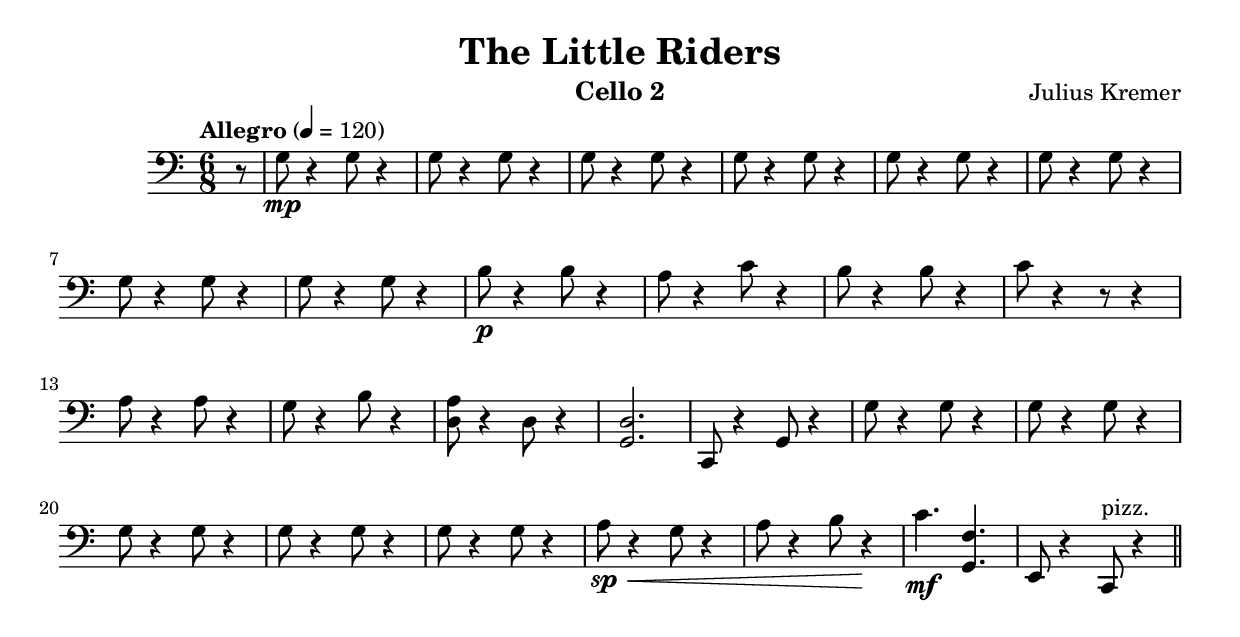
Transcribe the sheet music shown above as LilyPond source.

#(set-default-paper-size "a4")
\version "2.10.33"
\header {
  title = "The Little Riders"
  composer = "Julius Kremer"
  instrument = "Cello 2"
}

celloOne = \new Voice { \relative c' {
%\set Staff.instrumentName = "Cello 1  "
%%  \set Staff.shortInstrumentName = "C1 "
  \clef bass
  \key c \major
  \time 6/8
  \set Staff.midiInstrument = "cello"

\set Score.markFormatter = #format-mark-box-numbers

\tempo "Allegro" 4 = 120
\partial 8 g8|e8\mf e8 f8 g8 c8 b8|c8 r8 g8 g8 r8 c8| d8 r8 g,8 g8 r8 f8| e8 r8 a8 g8 r8 g8|e8 e8 f8 g8 c8 b8|%% \break
c8 r8 g8 g8 r8 c8| d8 d8 c8 b8 a8 b8|c4. r8 r8 c8|b8\mp e,8 e8 e8 e8 e8|c'8 e,8 e8 e8 e8 e8|%% \break
d'8 e,8 e8 d'8 e,8 e8| c'4. r8 r8 b8| a8\mp d,8 d8 d8 d8 d8|b'8 d,8 d8 d8 d8 d8|c'8 r8 b8 c8 r8 fis,8|g4. r8 r8 g8|%% \break
e8\mf e8 f8 g8 c8 b8|c8 r8 g8 g8 r8 c8| d8 r8 g,8 g8 r8 f8| e8 r8 a8 g8 r8 g8|e8 e8 f8 g8 c8 b8|%% \break
c8 r8 g8 g8 r8 c8|d8\sp\< d8 c8 b8 b8 c8|d8 d8 c8 b8 b8 c8\!|d8\f r8 r8 g,8 r8 r8|c8 r8 r8 c,8^"pizz." r8 r8|
\bar "||"
}}

celloTwo = \new Voice { \relative c' {
%\set Staff.instrumentName = "Cello 2  "
%%  \set Staff.shortInstrumentName = "C2 "
  \clef bass
  \key c \major
  \time 6/8
  \set Staff.midiInstrument = "cello"

\set Score.markFormatter = #format-mark-box-numbers
\tempo "Allegro" 4 = 120
\partial 8 r8|g8\mp r4 g8 r4|g8 r4 g8 r4| g8 r4 g8 r4|g8 r4 g8 r4|g8 r4 g8 r4|%% \break
g8 r4 g8 r4| g8 r4 g8 r4|g8 r4 g8 r4 | b8\p r4 b8 r4 | a8 r4 c8 r4|%% \break
b8 r4 b8 r4| c8 r4 r8 r4|a8 r4 a8 r4| g8 r4 b8 r4| <a d,>8 r4 d,8 r4|<d g,>2.|%% \break
c,8 r4 g'8 r4|g'8 r4 g8 r4|g8 r4 g8 r4|g8 r4 g8 r4|g8 r4 g8 r4|%% \break
g8 r4 g8 r4|a8\sp\< r4 g8  r4|a8 r4 b8 r4\!|c4.\mf <f, g,>4.|e,8 r4 c8^"pizz." r4|
\bar "||"
}}



\score{
   << 
      \new Staff \celloTwo 
   >>
  \layout {
    \context {
      \Score
      \override SpacingSpanner
%%                #'base-shortest-duration = #(ly:make-moment 1 16)
                #'shortest-duration-space = #2.5
  }
 }	
  \midi { }
}
